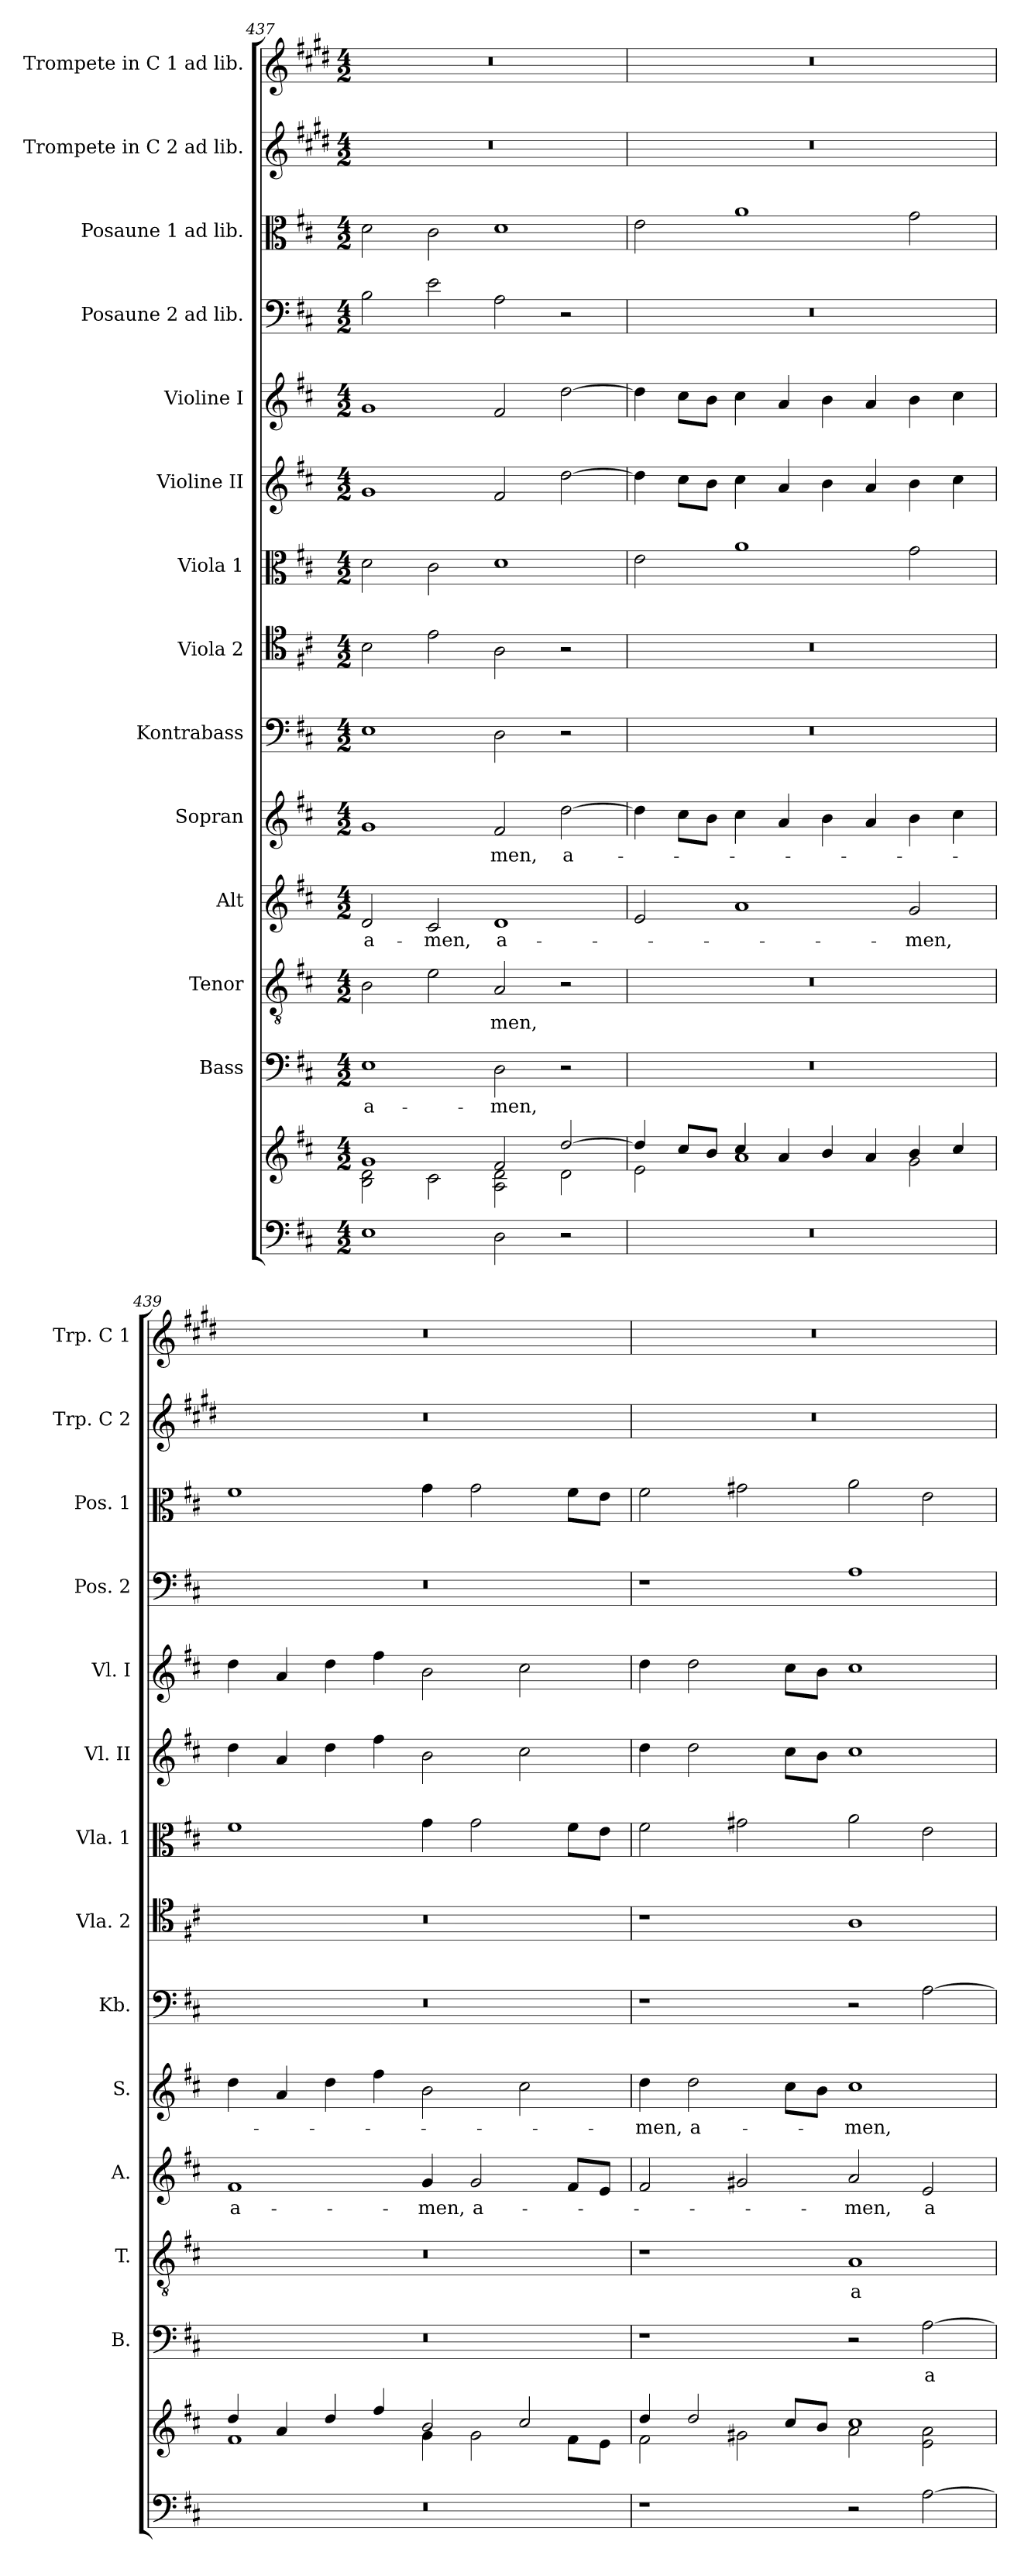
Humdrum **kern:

**kern	**kern	**kern	**text	**kern	**text	**kern	**text	**kern	**text	**kern	**kern	**kern	**kern	**kern	**kern	**kern	**kern	**kern
*part14	*part14	*part13	*part13	*part12	*part12	*part11	*part11	*part10	*part10	*part9	*part8	*part7	*part6	*part5	*part4	*part3	*part2	*part1
*staff15	*staff14	*staff13	*staff13	*staff12	*staff12	*staff11	*staff11	*staff10	*staff10	*staff9	*staff8	*staff7	*staff6	*staff5	*staff4	*staff3	*staff2	*staff1
*	*	*I"Bass	*	*I"Tenor	*	*I"Alt	*	*I"Sopran	*	*I"Kontrabass	*I"Viola 2	*I"Viola 1	*I"Violine II	*I"Violine I	*I"Posaune 2 ad lib.	*I"Posaune 1 ad lib.	*I"Trompete in C 2 ad lib.	*I"Trompete in C 1 ad lib.
*	*	*I'B.	*	*I'T.	*	*I'A.	*	*I'S.	*	*I'Kb.	*I'Vla. 2	*I'Vla. 1	*I'Vl. II	*I'Vl. I	*I'Pos. 2	*I'Pos. 1	*I'Trp. C 2	*I'Trp. C 1
*clefF4	*clefG2	*clefF4	*	*clefGv2	*	*clefG2	*	*clefG2	*	*clefF4	*clefC4	*clefC3	*clefG2	*clefG2	*clefF4	*clefC3	*clefG2	*clefG2
*	*	*	*	*	*	*	*	*	*	*ITrd7c12	*	*	*	*	*	*	*ITrd1c2	*ITrd1c2
*k[f#c#]	*k[f#c#]	*k[f#c#]	*	*k[f#c#]	*	*k[f#c#]	*	*k[f#c#]	*	*k[f#c#]	*k[f#c#]	*k[f#c#]	*k[f#c#]	*k[f#c#]	*k[f#c#]	*k[f#c#]	*k[f#c#]	*k[f#c#]
*D:	*D:	*D:	*	*D:	*	*D:	*	*D:	*	*D:	*D:	*D:	*D:	*D:	*D:	*D:	*D:	*D:
*M4/2	*M4/2	*M4/2	*	*M4/2	*	*M4/2	*	*M4/2	*	*M4/2	*M4/2	*M4/2	*M4/2	*M4/2	*M4/2	*M4/2	*M4/2	*M4/2
=437	=437	=437	=437	=437	=437	=437	=437	=437	=437	=437	=437	=437	=437	=437	=437	=437	=437	=437
*	*^	*	*	*	*	*	*	*	*	*	*	*	*	*	*	*	*	*
!	!	!	!	!LO:LY:b	!	!	!	!LO:LY:b	!	!	!	!	!	!	!	!	!	!	!
1E	1g	2B\ 2d\	1E	a-	2B\	.	2d/	a-	1g	.	1EE	2B\	2d\	1g	1g	2B\	2d\	0r	0r
!	!	!	!	!	!	!	!	!LO:LY:b	!	!	!	!	!	!	!	!	!	!	!
.	.	2c#\	.	.	2e\	.	2c#/	-men,	.	.	.	2e\	2c#\	.	.	2e\	2c#\	.	.
!	!	!	!	!LO:LY:b	!	!LO:LY:b	!	!LO:LY:b	!	!LO:LY:b	!	!	!	!	!	!	!	!	!
2D\	2f#/	2A\ 2d\	2D\	-men,	2A/	-men,	1d	a-	2f#/	-men,	2DD\	2A\	1d	2f#/	2f#/	2A\	1d	.	.
!	!	!	!	!	!	!	!	!	!	!LO:LY:b	!	!	!	!	!	!	!	!	!
2r	[>2dd/	2d\	2r	.	2r	.	.	.	[2dd\	a-	2r	2r	.	[2dd\	[2dd\	2r	.	.	.
=438	=438	=438	=438	=438	=438	=438	=438	=438	=438	=438	=438	=438	=438	=438	=438	=438	=438	=438	=438
0r	4dd/]	2e\	0r	.	0r	.	2e/	.	4dd\]	.	0r	0r	2e\	4dd\]	4dd\]	0r	2e\	0r	0r
.	8cc#/L	.	.	.	.	.	.	.	8cc#\L	.	.	.	.	8cc#\L	8cc#\L	.	.	.	.
.	8b/J	.	.	.	.	.	.	.	8b\J	.	.	.	.	8b\J	8b\J	.	.	.	.
.	4cc#/	1a	.	.	.	.	1a	.	4cc#\	.	.	.	1a	4cc#\	4cc#\	.	1a	.	.
.	4a/	.	.	.	.	.	.	.	4a/	.	.	.	.	4a/	4a/	.	.	.	.
.	4b/	.	.	.	.	.	.	.	4b\	.	.	.	.	4b\	4b\	.	.	.	.
.	4a/	.	.	.	.	.	.	.	4a/	.	.	.	.	4a/	4a/	.	.	.	.
!	!	!	!	!	!	!	!	!LO:LY:b	!	!	!	!	!	!	!	!	!	!	!
.	4b/	2g\	.	.	.	.	2g/	-men,	4b\	.	.	.	2g\	4b\	4b\	.	2g\	.	.
.	4cc#/	.	.	.	.	.	.	.	4cc#\	.	.	.	.	4cc#\	4cc#\	.	.	.	.
=439	=439	=439	=439	=439	=439	=439	=439	=439	=439	=439	=439	=439	=439	=439	=439	=439	=439	=439	=439
!	!	!	!	!	!	!	!	!LO:LY:b	!	!	!	!	!	!	!	!	!	!	!
0r	4dd/	1f#	0r	.	0r	.	1f#	a-	4dd\	.	0r	0r	1f#	4dd\	4dd\	0r	1f#	0r	0r
.	4a/	.	.	.	.	.	.	.	4a/	.	.	.	.	4a/	4a/	.	.	.	.
.	4dd/	.	.	.	.	.	.	.	4dd\	.	.	.	.	4dd\	4dd\	.	.	.	.
.	4ff#/	.	.	.	.	.	.	.	4ff#\	.	.	.	.	4ff#\	4ff#\	.	.	.	.
!	!	!	!	!	!	!	!	!LO:LY:b	!	!	!	!	!	!	!	!	!	!	!
.	2b/	4g\	.	.	.	.	4g/	-men,	2b\	.	.	.	4g\	2b\	2b\	.	4g\	.	.
!	!	!	!	!	!	!	!	!LO:LY:b	!	!	!	!	!	!	!	!	!	!	!
.	.	2g\	.	.	.	.	2g/	a-	.	.	.	.	2g\	.	.	.	2g\	.	.
.	2cc#/	.	.	.	.	.	.	.	2cc#\	.	.	.	.	2cc#\	2cc#\	.	.	.	.
.	.	8f#\L	.	.	.	.	8f#/L	.	.	.	.	.	8f#\L	.	.	.	8f#\L	.	.
.	.	8e\J	.	.	.	.	8e/J	.	.	.	.	.	8e\J	.	.	.	8e\J	.	.
!!LO:PB:g=z
=440	=440	=440	=440	=440	=440	=440	=440	=440	=440	=440	=440	=440	=440	=440	=440	=440	=440	=440	=440
!	!	!	!	!	!	!	!	!	!	!LO:LY:b	!	!	!	!	!	!	!	!	!
1r	4dd/	2f#\	1r	.	1r	.	2f#/	.	4dd\	-men,	1r	1r	2f#\	4dd\	4dd\	1r	2f#\	0r	0r
!	!	!	!	!	!	!	!	!	!	!LO:LY:b	!	!	!	!	!	!	!	!	!
.	2dd/	.	.	.	.	.	.	.	2dd\	a-	.	.	.	2dd\	2dd\	.	.	.	.
.	.	2g#X\	.	.	.	.	2g#X/	.	.	.	.	.	2g#X\	.	.	.	2g#X\	.	.
.	8cc#/L	.	.	.	.	.	.	.	8cc#\L	.	.	.	.	8cc#\L	8cc#\L	.	.	.	.
.	8b/J	.	.	.	.	.	.	.	8b\J	.	.	.	.	8b\J	8b\J	.	.	.	.
!	!	!	!	!	!	!LO:LY:b	!	!LO:LY:b	!	!LO:LY:b	!	!	!	!	!	!	!	!	!
2r	1cc#	2a\	2r	.	1A	a-	2a/	-men,	1cc#	-men,	2r	1A	2a\	1cc#	1cc#	1A	2a\	.	.
!	!	!	!	!LO:LY:b	!	!	!	!LO:LY:b	!	!	!	!	!	!	!	!	!	!	!
[2A\	.	2e\ 2a\	[2A\	a-	.	.	2e/	a-	.	.	[2AA\	.	2e\	.	.	.	2e\	.	.
*	*v	*v	*	*	*	*	*	*	*	*	*	*	*	*	*	*	*	*	*
=	=	=	=	=	=	=	=	=	=	=	=	=	=	=	=	=	=	=
*-	*-	*-	*-	*-	*-	*-	*-	*-	*-	*-	*-	*-	*-	*-	*-	*-	*-	*-
